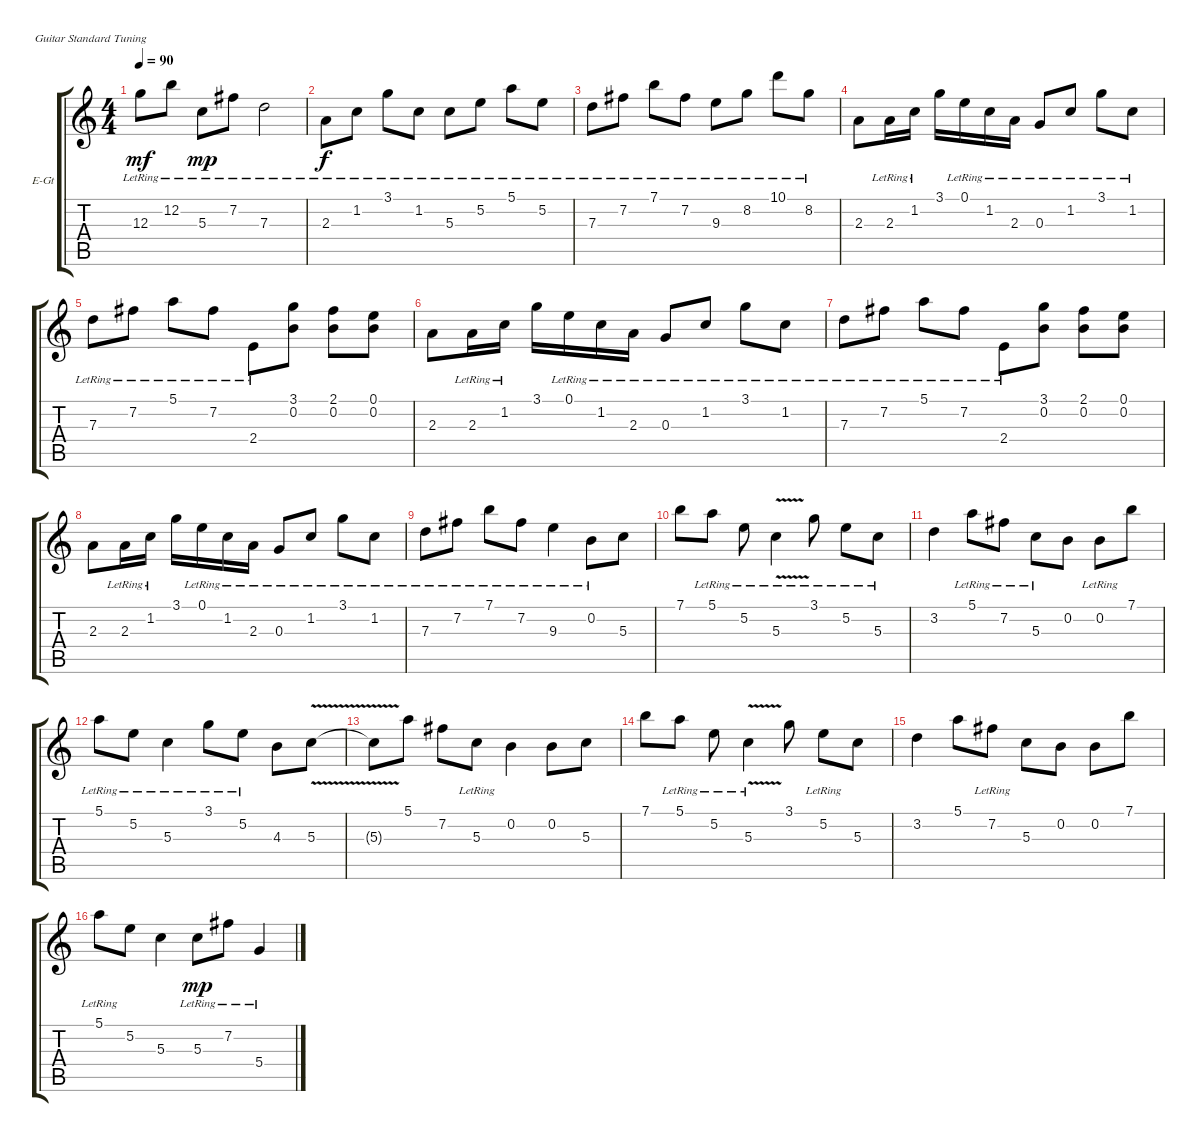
\bracketExtendMode groupsimilarinstruments
\firstSystemTrackNameOrientation horizontal
\otherSystemsTrackNameOrientation horizontal
\track ("Гитара 1" "E-Gt") {instrument electricguitarclean}
\staff {score tabs}
\tuning (E4 B3 G3 D3 A2 E2)
\ts (4 4)
\tempo 90
\clef g2
\ks c
12.3{lr}.8{dy mf} 12.2{lr}.8 5.3{lr}.8{dy mp} 7.2{lr}.8 7.3{lr}.2 |
2.3{lr}.8{dy f} 1.2{lr}.8 3.1{lr}.8 1.2{lr}.8 5.3{lr}.8 5.2{lr}.8 5.1{lr}.8 5.2{lr}.8 |
7.3{lr}.8 7.2{lr}.8 7.1{lr}.8 7.2{lr}.8 9.3{lr}.8 8.2{lr}.8 10.1{lr}.8 8.2{lr}.8 |
2.3.8 2.3{lr}.16 1.2{lr}.16 3.1.16 0.1{lr}.16 1.2{lr}.16 2.3{lr}.16 0.3{lr}.8 1.2{lr}.8 3.1{lr}.8 1.2{lr}.8 |
7.3{lr}.8 7.2{lr}.8 5.1{lr}.8 7.2{lr}.8 2.4{lr}.8 (3.1 0.2).8 (2.1 0.2).8 (0.1 0.2).8 |
2.3.8 2.3{lr}.16 1.2{lr}.16 3.1.16 0.1{lr}.16 1.2{lr}.16 2.3{lr}.16 0.3{lr}.8 1.2{lr}.8 3.1{lr}.8 1.2{lr}.8 |
7.3{lr}.8 7.2{lr}.8 5.1{lr}.8 7.2{lr}.8 2.4{lr}.8 (3.1 0.2).8 (2.1 0.2).8 (0.1 0.2).8 |
2.3.8 2.3{lr}.16 1.2{lr}.16 3.1.16 0.1{lr}.16 1.2{lr}.16 2.3{lr}.16 0.3{lr}.8 1.2{lr}.8 3.1{lr}.8 1.2{lr}.8 |
7.3{lr}.8 7.2{lr}.8 7.1{lr}.8 7.2{lr}.8 9.3{lr}.4 0.2{lr}.8 5.3.8 |
7.1.8 5.1{lr}.8 5.2{lr}.8 5.3{v lr}.4 3.1{lr}.8 5.2{lr}.8 5.3{lr}.8 |
3.2.4 5.1{lr}.8 7.2{lr}.8 5.3{lr}.8 0.2.8 0.2{lr}.8 7.1.8 |
5.1{lr}.8 5.2{lr}.8 5.3{lr}.4 3.1{lr}.8 5.2{lr}.8 4.3.8 5.3{v}.8 |
5.3{v t}.8 5.1.8 7.2.8 5.3{lr}.8 0.2.4 0.2.8 5.3.8 |
7.1.8 5.1{lr}.8 5.2{lr}.8 5.3{v lr}.4 3.1.8 5.2{lr}.8 5.3.8 |
3.2.4 5.1.8 7.2{lr}.8 5.3.8 0.2.8 0.2.8 7.1.8 |
5.1{lr}.8 5.2.8 5.3.4 5.3{lr}.8{dy mp} 7.2{lr}.8 5.4{lr}.4
